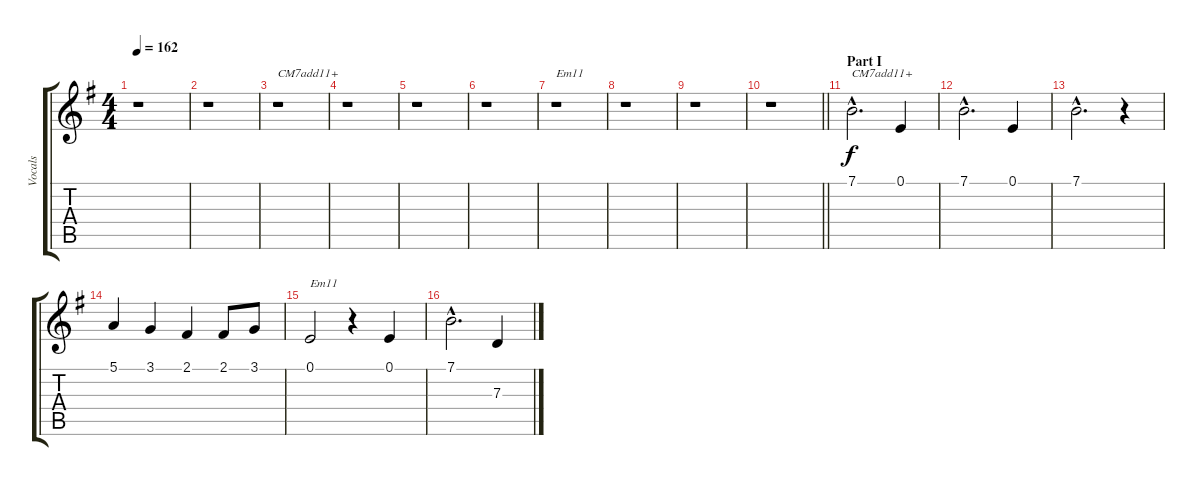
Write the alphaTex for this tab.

\track ("Vocals" "Vocals") {instrument trumpet}
\staff {score tabs}
\tuning (E4 B3 G3 D3 A2 E2) {hide}
\ts (4 4)
\tempo 162
\clef g2
\ks g
r.1{dy f} |
r.1 |
r.1{txt "CM7add11+"} |
r.1 |
r.1 |
r.1 |
r.1{txt "Em11"} |
r.1 |
r.1 |
\barLineRight lightlight
r.1 |
\section ("" "Part I")
7.1{hac}.2{d txt "CM7add11+"} 0.1.4 |
7.1{hac}.2{d} 0.1.4 |
7.1{hac}.2{d} r.4 |
5.1.4 3.1.4 2.1.4 2.1.8 3.1.8 |
0.1.2{txt "Em11"} r.4 0.1.4 |
7.1{hac}.2{d} 7.3.4
